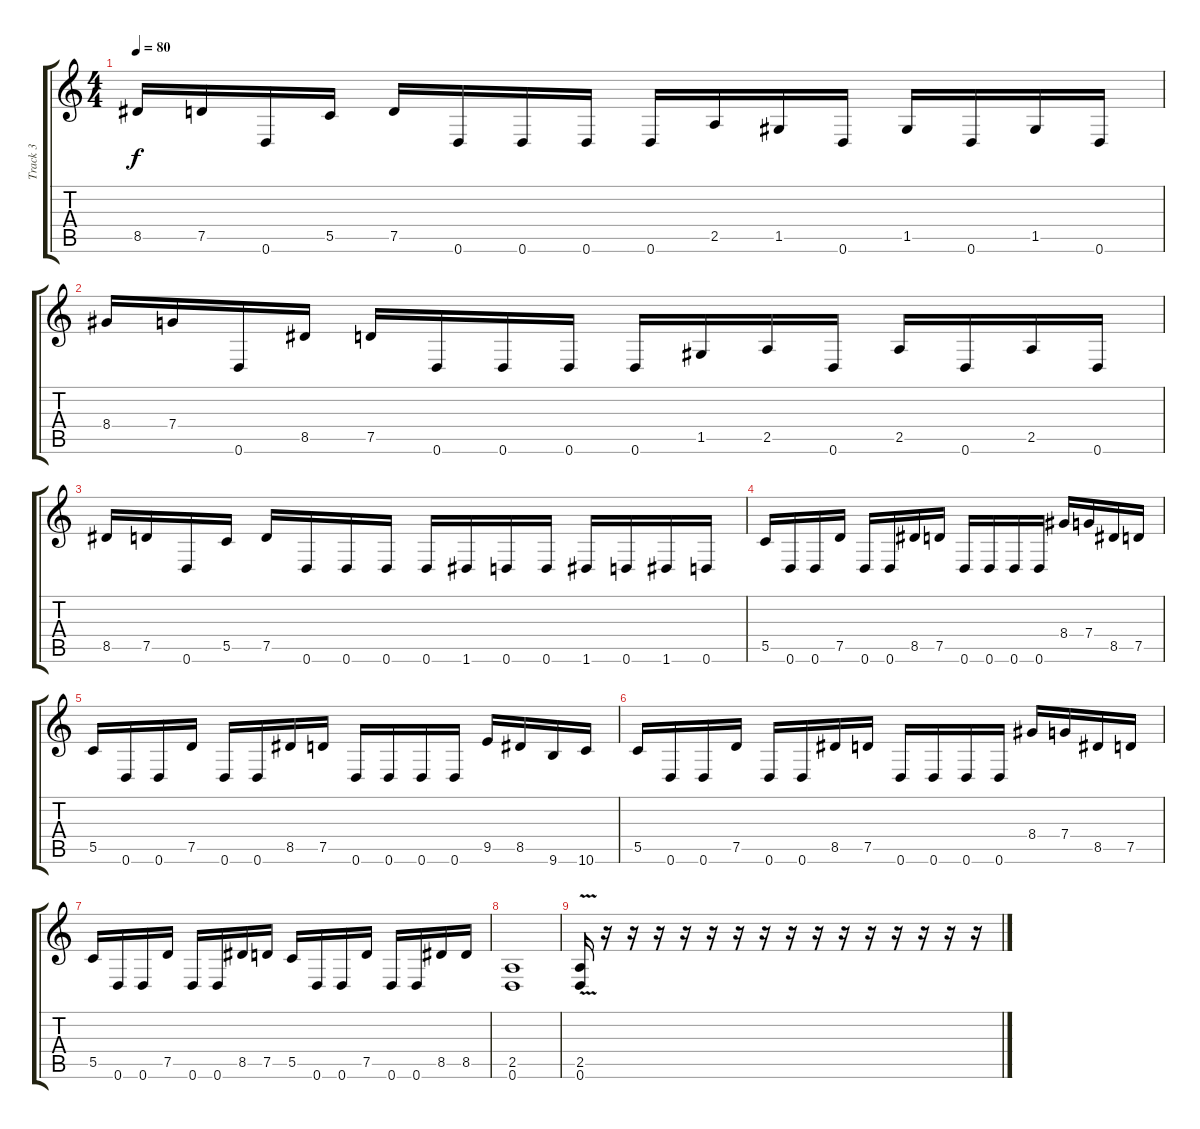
\track ("Track 3" "Track 3") {instrument electricbassfinger}
\staff {score tabs}
\tuning (D4 A3 F3 C3 G2 D2) {hide}
\ts (4 4)
\tempo 80
\clef g2
\ks c
8.5.16{dy f} 7.5.16 0.6.16 5.5.16 7.5.16 0.6.16 0.6.16 0.6.16 0.6.16 2.5.16 1.5.16 0.6.16 1.5.16 0.6.16 1.5.16 0.6.16 |
8.4.16 7.4.16 0.6.16 8.5.16 7.5.16 0.6.16 0.6.16 0.6.16 0.6.16 1.5.16 2.5.16 0.6.16 2.5.16 0.6.16 2.5.16 0.6.16 |
8.5.16 7.5.16 0.6.16 5.5.16 7.5.16 0.6.16 0.6.16 0.6.16 0.6.16 1.6.16 0.6.16 0.6.16 1.6.16 0.6.16 1.6.16 0.6.16 |
5.5.16 0.6.16 0.6.16 7.5.16 0.6.16 0.6.16 8.5.16 7.5.16 0.6.16 0.6.16 0.6.16 0.6.16 8.4.16 7.4.16 8.5.16 7.5.16 |
5.5.16 0.6.16 0.6.16 7.5.16 0.6.16 0.6.16 8.5.16 7.5.16 0.6.16 0.6.16 0.6.16 0.6.16 9.5.16 8.5.16 9.6.16 10.6.16 |
5.5.16 0.6.16 0.6.16 7.5.16 0.6.16 0.6.16 8.5.16 7.5.16 0.6.16 0.6.16 0.6.16 0.6.16 8.4.16 7.4.16 8.5.16 7.5.16 |
5.5.16 0.6.16 0.6.16 7.5.16 0.6.16 0.6.16 8.5.16 7.5.16 5.5.16 0.6.16 0.6.16 7.5.16 0.6.16 0.6.16 8.5.16 8.5.16 |
(2.5 0.6).1 |
(2.5{v} 0.6{v}).16 r.16 r.16 r.16 r.16 r.16 r.16 r.16 r.16 r.16 r.16 r.16 r.16 r.16 r.16 r.16
